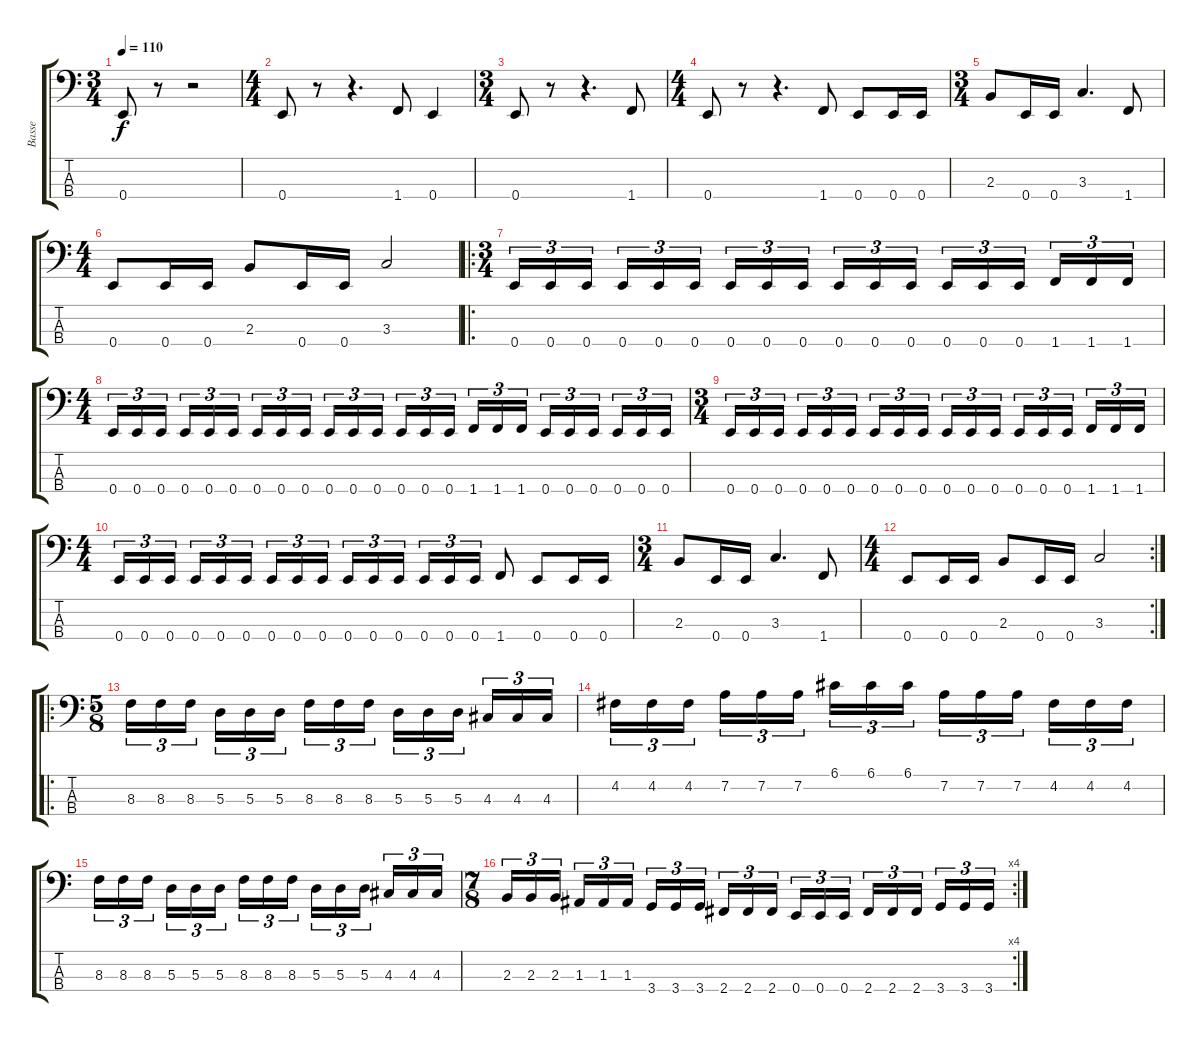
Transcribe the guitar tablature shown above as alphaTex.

\track ("Basse" "Basse") {instrument electricbassfinger}
\staff {score tabs}
\tuning (G2 D2 A1 E1) {hide}
\ts (3 4)
\tempo 110
\clef f4
\ks c
0.4.8{dy f} r.8 r.2 |
\ts (4 4)
0.4.8 r.8 r.4{d} 1.4.8 0.4.4 |
\ts (3 4)
0.4.8 r.8 r.4{d} 1.4.8 |
\ts (4 4)
0.4.8 r.8 r.4{d} 1.4.8 0.4.8 0.4.16 0.4.16 |
\ts (3 4)
2.3.8 0.4.16 0.4.16 3.3.4{d} 1.4.8 |
\ts (4 4)
0.4.8 0.4.16 0.4.16 2.3.8 0.4.16 0.4.16 3.3.2 |
\ro
\ts (3 4)
0.4.16{tu (3 2)} 0.4.16{tu (3 2)} 0.4.16{tu (3 2) beam splitsecondary} 0.4.16{tu (3 2)} 0.4.16{tu (3 2)} 0.4.16{tu (3 2)} 0.4.16{tu (3 2)} 0.4.16{tu (3 2)} 0.4.16{tu (3 2) beam splitsecondary} 0.4.16{tu (3 2)} 0.4.16{tu (3 2)} 0.4.16{tu (3 2)} 0.4.16{tu (3 2)} 0.4.16{tu (3 2)} 0.4.16{tu (3 2) beam splitsecondary} 1.4.16{tu (3 2)} 1.4.16{tu (3 2)} 1.4.16{tu (3 2)} |
\ts (4 4)
0.4.16{tu (3 2)} 0.4.16{tu (3 2)} 0.4.16{tu (3 2) beam splitsecondary} 0.4.16{tu (3 2)} 0.4.16{tu (3 2)} 0.4.16{tu (3 2)} 0.4.16{tu (3 2)} 0.4.16{tu (3 2)} 0.4.16{tu (3 2) beam splitsecondary} 0.4.16{tu (3 2)} 0.4.16{tu (3 2)} 0.4.16{tu (3 2)} 0.4.16{tu (3 2)} 0.4.16{tu (3 2)} 0.4.16{tu (3 2) beam splitsecondary} 1.4.16{tu (3 2)} 1.4.16{tu (3 2)} 1.4.16{tu (3 2)} 0.4.16{tu (3 2)} 0.4.16{tu (3 2)} 0.4.16{tu (3 2) beam splitsecondary} 0.4.16{tu (3 2)} 0.4.16{tu (3 2)} 0.4.16{tu (3 2)} |
\ts (3 4)
0.4.16{tu (3 2)} 0.4.16{tu (3 2)} 0.4.16{tu (3 2) beam splitsecondary} 0.4.16{tu (3 2)} 0.4.16{tu (3 2)} 0.4.16{tu (3 2)} 0.4.16{tu (3 2)} 0.4.16{tu (3 2)} 0.4.16{tu (3 2) beam splitsecondary} 0.4.16{tu (3 2)} 0.4.16{tu (3 2)} 0.4.16{tu (3 2)} 0.4.16{tu (3 2)} 0.4.16{tu (3 2)} 0.4.16{tu (3 2) beam splitsecondary} 1.4.16{tu (3 2)} 1.4.16{tu (3 2)} 1.4.16{tu (3 2)} |
\ts (4 4)
0.4.16{tu (3 2)} 0.4.16{tu (3 2)} 0.4.16{tu (3 2) beam splitsecondary} 0.4.16{tu (3 2)} 0.4.16{tu (3 2)} 0.4.16{tu (3 2)} 0.4.16{tu (3 2)} 0.4.16{tu (3 2)} 0.4.16{tu (3 2) beam splitsecondary} 0.4.16{tu (3 2)} 0.4.16{tu (3 2)} 0.4.16{tu (3 2)} 0.4.16{tu (3 2)} 0.4.16{tu (3 2)} 0.4.16{tu (3 2)} 1.4.8 0.4.8 0.4.16 0.4.16 |
\ts (3 4)
2.3.8 0.4.16 0.4.16 3.3.4{d} 1.4.8 |
\rc 2
\ts (4 4)
0.4.8 0.4.16 0.4.16 2.3.8 0.4.16 0.4.16 3.3.2 |
\ro
\ts (5 8)
8.3.16{tu (3 2)} 8.3.16{tu (3 2)} 8.3.16{tu (3 2)} 5.3.16{tu (3 2)} 5.3.16{tu (3 2)} 5.3.16{tu (3 2)} 8.3.16{tu (3 2)} 8.3.16{tu (3 2)} 8.3.16{tu (3 2)} 5.3.16{tu (3 2)} 5.3.16{tu (3 2)} 5.3.16{tu (3 2)} 4.3.16{tu (3 2)} 4.3.16{tu (3 2)} 4.3.16{tu (3 2)} |
4.2.16{tu (3 2)} 4.2.16{tu (3 2)} 4.2.16{tu (3 2)} 7.2.16{tu (3 2)} 7.2.16{tu (3 2)} 7.2.16{tu (3 2)} 6.1.16{tu (3 2)} 6.1.16{tu (3 2)} 6.1.16{tu (3 2)} 7.2.16{tu (3 2)} 7.2.16{tu (3 2)} 7.2.16{tu (3 2)} 4.2.16{tu (3 2)} 4.2.16{tu (3 2)} 4.2.16{tu (3 2)} |
8.3.16{tu (3 2)} 8.3.16{tu (3 2)} 8.3.16{tu (3 2)} 5.3.16{tu (3 2)} 5.3.16{tu (3 2)} 5.3.16{tu (3 2)} 8.3.16{tu (3 2)} 8.3.16{tu (3 2)} 8.3.16{tu (3 2)} 5.3.16{tu (3 2)} 5.3.16{tu (3 2)} 5.3.16{tu (3 2)} 4.3.16{tu (3 2)} 4.3.16{tu (3 2)} 4.3.16{tu (3 2)} |
\rc 4
\ts (7 8)
2.3.16{tu (3 2)} 2.3.16{tu (3 2)} 2.3.16{tu (3 2)} 1.3.16{tu (3 2)} 1.3.16{tu (3 2)} 1.3.16{tu (3 2)} 3.4.16{tu (3 2)} 3.4.16{tu (3 2)} 3.4.16{tu (3 2)} 2.4.16{tu (3 2)} 2.4.16{tu (3 2)} 2.4.16{tu (3 2)} 0.4.16{tu (3 2)} 0.4.16{tu (3 2)} 0.4.16{tu (3 2)} 2.4.16{tu (3 2)} 2.4.16{tu (3 2)} 2.4.16{tu (3 2)} 3.4.16{tu (3 2)} 3.4.16{tu (3 2)} 3.4.16{tu (3 2)}
